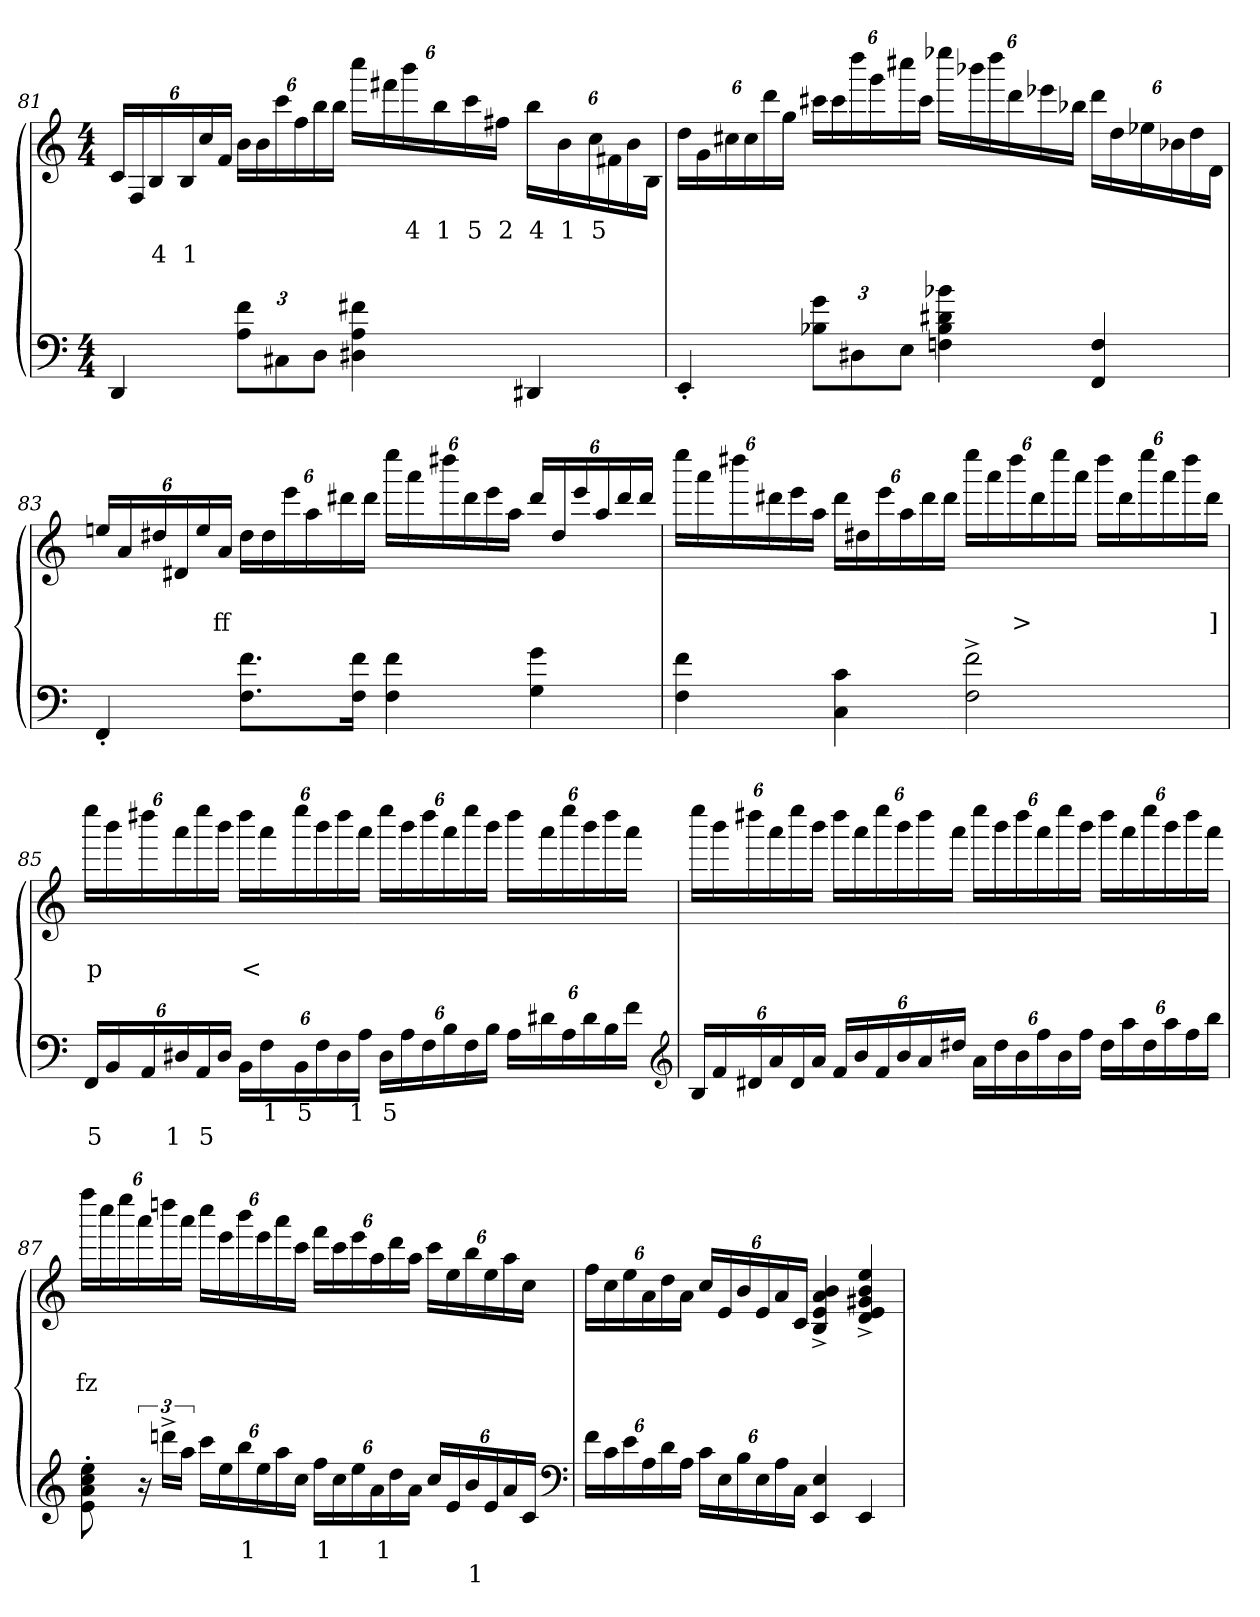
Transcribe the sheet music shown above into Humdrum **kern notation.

**kern	**text	**text	**kern	**text	**text
*part2	*part2	*part2	*part1	*part1	*part1
*staff2	*staff2	*staff2	*staff1	*staff1	*staff1
*clefF4	*	*	*clefG2	*	*
*k[]	*	*	*k[]	*	*
*M4/4	*	*	*M4/4	*	*
=81	=81	=81	=81	=81	=81
4DD	.	.	24cLL	.	.
.	.	.	24F	.	.
.	.	.	24B	.	4
.	.	.	24B	.	1
.	.	.	24cc	.	.
.	.	.	24fJJ	.	.
12f 12AL	.	.	24bLL	.	.
.	.	.	24b	.	.
12C#X	.	.	24ccc	.	.
.	.	.	24ff	.	.
12DJ	.	.	24bb	.	.
.	.	.	24bbJJ	.	.
4f#X 4A 4D#X	.	.	24ccccLL	.	.
.	.	.	24fff#X	.	.
.	.	.	24bbb	4	.
.	.	.	24bb	1	.
.	.	.	24ccc	5	.
.	.	.	24ff#JJ	2	.
4DD#	.	.	24bbLL	4	.
.	.	.	24b	1	.
.	.	.	24cc	5	.
.	.	.	24f#	.	.
.	.	.	24b	.	.
.	.	.	24BJJ	.	.
=82	=82	=82	=82	=82	=82
4EE'>	.	.	24ddLL	.	.
.	.	.	24g	.	.
.	.	.	24cc#X	.	.
.	.	.	24cc#	.	.
.	.	.	24ddd	.	.
.	.	.	24ggJJ	.	.
12g 12B-XL	.	.	24ccc#LL	.	.
.	.	.	24ccc#	.	.
12D#X	.	.	24dddd	.	.
.	.	.	24ggg	.	.
12EJ	.	.	24cccc#	.	.
.	.	.	24ccc#JJ	.	.
4b- 4d# 4B- 4Fn	.	.	24eeee-XLL	.	.
.	.	.	24bbb-X	.	.
.	.	.	24dddd	.	.
.	.	.	24ddd	.	.
.	.	.	24eee-	.	.
.	.	.	24bb-JJ	.	.
4F 4FF	.	.	24dddLL	.	.
.	.	.	24dd	.	.
.	.	.	24ee-	.	.
.	.	.	24b-	.	.
.	.	.	24dd	.	.
.	.	.	24dJJ	.	.
=83	=83	=83	=83	=83	=83
4FF'>	.	.	24eenLL	.	.
.	.	.	24a	.	.
.	.	.	24dd#X	.	.
.	.	.	24d#	.	.
.	.	.	24ee	.	.
.	.	.	24aJJ	.	ff
8.f 8.FL	.	.	24dd#LL	.	.
.	.	.	24dd#	.	.
.	.	.	24eee	.	.
.	.	.	24aa	.	.
.	.	.	24ddd#	.	.
16f 16FJk	.	.	.	.	.
.	.	.	24ddd#JJ	.	.
4f 4F	.	.	24eeeeLL	.	.
.	.	.	24aaa	.	.
.	.	.	24dddd#	.	.
.	.	.	24ddd#	.	.
.	.	.	24eee	.	.
.	.	.	24aaJJ	.	.
4g 4G	.	.	24ddd#/LL	.	.
.	.	.	24dd#	.	.
.	.	.	24eee	.	.
.	.	.	24aa	.	.
.	.	.	24ddd#	.	.
.	.	.	24ddd#JJ	.	.
=84	=84	=84	=84	=84	=84
4f 4F	.	.	24eeeeLL	.	.
.	.	.	24aaa	.	.
.	.	.	24dddd#X	.	.
.	.	.	24ddd#	.	.
.	.	.	24eee	.	.
.	.	.	24aaJJ	.	.
4c 4C	.	.	24ddd#LL	.	.
.	.	.	24dd#	.	.
.	.	.	24eee	.	.
.	.	.	24aa	.	.
.	.	.	24ddd#	.	.
.	.	.	24ddd#JJ	.	.
2f^> 2F^>	.	.	24eeeeLL	.	.
.	.	.	24aaa	.	.
.	.	.	24dddd#	.	>
.	.	.	24ddd#	.	.
.	.	.	24eeee	.	.
.	.	.	24aaaJJ	.	.
.	.	.	24dddd#LL	.	.
.	.	.	24ddd#	.	.
.	.	.	24eeee	.	.
.	.	.	24aaa	.	.
.	.	.	24dddd#	.	.
.	.	.	24ddd#JJ	.	]
=85	=85	=85	=85	=85	=85
24FFLL	.	5	24eeeeLL	.	p
24BB	.	.	24bbb	.	.
24AA	.	.	24dddd#X	.	.
24D#X	.	1	24aaa	.	.
24AA	.	5	24eeee	.	.
24D#JJ	.	.	24bbbJJ	.	.
24BBLL	.	.	24dddd#LL	.	<
24F	1	.	24aaa	.	.
24BB	5	.	24eeee	.	.
24F	.	.	24bbb	.	.
24D#	.	.	24dddd#	.	.
24AJJ	1	.	24aaaJJ	.	.
24D#LL	5	.	24eeeeLL	.	.
24A	.	.	24bbb	.	.
24F	.	.	24dddd#	.	.
24B	.	.	24aaa	.	.
24F	.	.	24eeee	.	.
24BJJ	.	.	24bbbJJ	.	.
24ALL	.	.	24dddd#LL	.	.
24d#	.	.	24aaa	.	.
24A	.	.	24eeee	.	.
24d#	.	.	24bbb	.	.
24B	.	.	24dddd#	.	.
24fJJ	.	.	24aaaJJ	.	.
*clefG2	*	*	*	*	*
=86	=86	=86	=86	=86	=86
24BLL	.	.	24eeeeLL	.	.
24f	.	.	24bbb	.	.
24d#X	.	.	24dddd#X	.	.
24a	.	.	24aaa	.	.
24d#	.	.	24eeee	.	.
24aJJ	.	.	24bbbJJ	.	.
24fLL	.	.	24dddd#LL	.	.
24b	.	.	24aaa	.	.
24f	.	.	24eeee	.	.
24b	.	.	24bbb	.	.
24a	.	.	24dddd#	.	.
24dd#JJ	.	.	24aaaJJ	.	.
24aLL	.	.	24eeeeLL	.	.
24dd#	.	.	24bbb	.	.
24b	.	.	24dddd#	.	.
24ff	.	.	24aaa	.	.
24b	.	.	24eeee	.	.
24ffJJ	.	.	24bbbJJ	.	.
24dd#LL	.	.	24dddd#LL	.	.
24aa	.	.	24aaa	.	.
24dd#	.	.	24eeee	.	.
24aa	.	.	24bbb	.	.
24ff	.	.	24dddd#	.	.
24bbJJ	.	.	24aaaJJ	.	.
=87	=87	=87	=87	=87	=87
8ee\'> 8cc\'> 8a\'> 8e\'>	.	.	24ffffLL	.	fz
.	.	.	24cccc	.	.
.	.	.	24eeee	.	.
24r	.	.	24aaa	.	.
24dddn^>LL	.	.	24ddddn	.	.
24aaJJ	.	.	24aaaJJ	.	.
24cccLL	.	.	24ccccLL	.	.
24ee	.	.	24eee	.	.
24bb	1	.	24bbb	.	.
24ee	.	.	24eee	.	.
24aa	.	.	24aaa	.	.
24ccJJ	.	.	24cccJJ	.	.
24ffLL	1	.	24fffLL	.	.
24cc	.	.	24ccc	.	.
24ee	.	.	24eee	.	.
24a	.	.	24aa	.	.
24dd	1	.	24ddd	.	.
24aJJ	.	.	24aaJJ	.	.
24ccLL	.	.	24cccLL	.	.
24e	.	.	24ee	.	.
24b	.	1	24bb	.	.
24e	.	.	24ee	.	.
24a	.	.	24aa	.	.
24cJJ	.	.	24ccJJ	.	.
*clefF4	*	*	*	*	*
=88	=88	=88	=88	=88	=88
24fLL	.	.	24ffLL	.	.
24c	.	.	24cc	.	.
24e	.	.	24ee	.	.
24A	.	.	24a	.	.
24d	.	.	24dd	.	.
24AJJ	.	.	24aJJ	.	.
24cLL	.	.	24ccLL	.	.
24E	.	.	24e	.	.
24B	.	.	24b	.	.
24E	.	.	24e	.	.
24A	.	.	24a	.	.
24CJJ	.	.	24cJJ	.	.
4E 4EE	.	.	4b^> 4a^> 4e^> 4B^>	.	.
4EE	.	.	4ee^> 4b^> 4g#X^> 4e^> 4d^>	.	.
=	=	=	=	=	=
*-	*-	*-	*-	*-	*-
